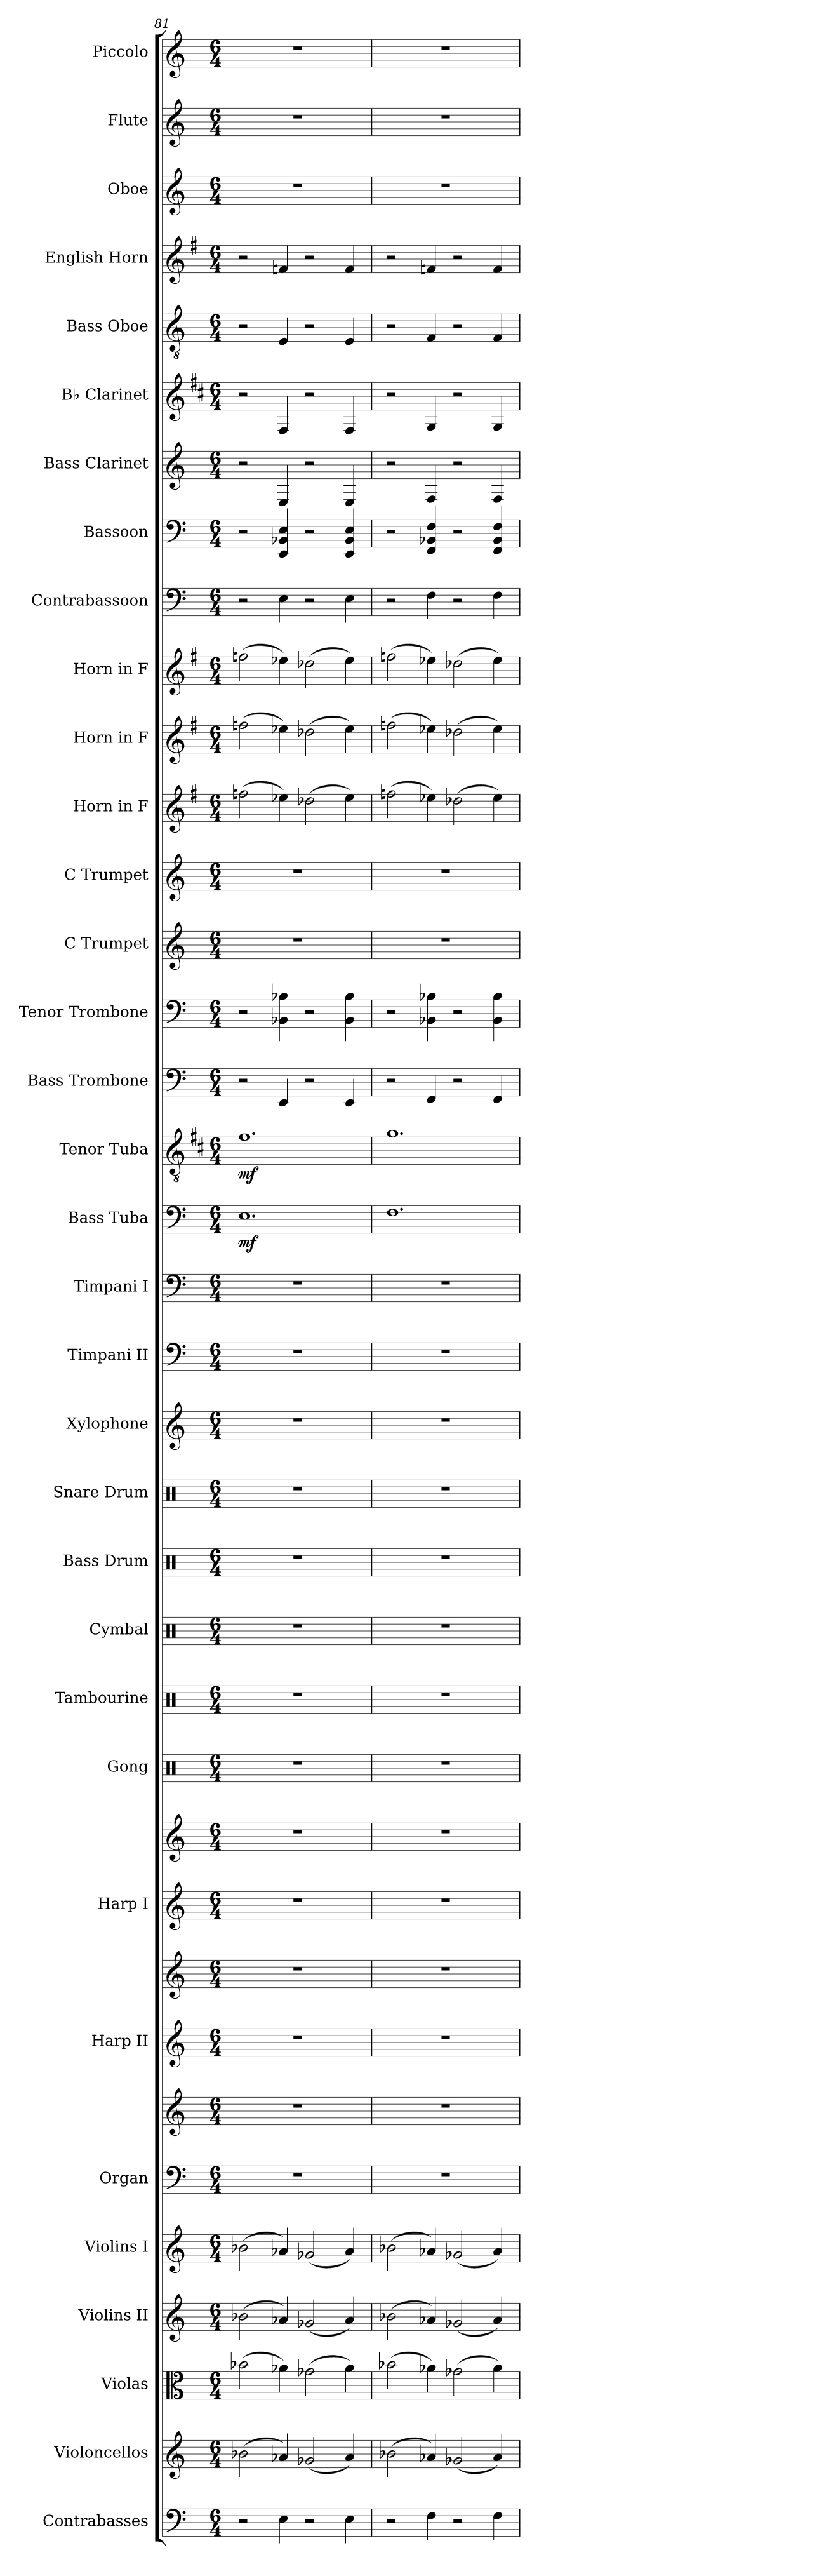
**kern	**kern	**kern	**kern	**kern	**kern	**kern	**kern	**kern	**kern	**kern	**kern	**kern	**kern	**kern	**kern	**kern	**kern	**kern	**kern	**dynam	**kern	**dynam	**kern	**kern	**kern	**kern	**kern	**kern	**kern	**kern	**kern	**kern	**kern	**kern	**kern	**kern	**kern	**kern
*part34	*part33	*part32	*part31	*part30	*part29	*part29	*part28	*part28	*part27	*part27	*part26	*part25	*part24	*part23	*part22	*part21	*part20	*part19	*part18	*part18	*part17	*part17	*part16	*part15	*part14	*part13	*part12	*part11	*part10	*part9	*part8	*part7	*part6	*part5	*part4	*part3	*part2	*part1
*staff37	*staff36	*staff35	*staff34	*staff33	*staff32	*staff31	*staff30	*staff29	*staff28	*staff27	*staff26	*staff25	*staff24	*staff23	*staff22	*staff21	*staff20	*staff19	*staff18	*staff18	*staff17	*staff17	*staff16	*staff15	*staff14	*staff13	*staff12	*staff11	*staff10	*staff9	*staff8	*staff7	*staff6	*staff5	*staff4	*staff3	*staff2	*staff1
*I"Contrabasses	*I"Violoncellos	*I"Violas	*I"Violins II	*I"Violins I	*I"Organ	*	*I"Harp II	*	*I"Harp I	*	*I"Gong	*I"Tambourine	*I"Cymbal	*I"Bass Drum	*I"Snare Drum	*I"Xylophone	*I"Timpani II	*I"Timpani I	*I"Bass Tuba	*	*I"Tenor Tuba	*	*I"Bass Trombone	*I"Tenor Trombone	*I"C Trumpet	*I"C Trumpet	*I"Horn in F	*I"Horn in F	*I"Horn in F	*I"Contrabassoon	*I"Bassoon	*I"Bass Clarinet	*I"B♭ Clarinet	*I"Bass Oboe	*I"English Horn	*I"Oboe	*I"Flute	*I"Piccolo
*I'Cbs.	*I'Vcs.	*I'Vlas.	*I'Vlns.	*I'Vlns.	*I'Org.	*	*I'Hrp.	*	*I'Hrp.	*	*	*I'Tamb.	*I'Cym.	*I'B. Dr.	*I'Sn. Dr.	*I'Xyl.	*I'Timp.	*I'Timp.	*I'Tba.	*	*	*	*I'B. Tbn.	*I'T. Tbn.	*I'C Tpt.	*I'C Tpt.	*	*	*	*I'Cbsn.	*I'Bsn.	*I'B. Cl.	*I'B♭ Cl.	*	*I'E. Hn.	*I'Ob.	*I'Fl.	*I'Picc.
*clefF4	*clefG2	*clefC3	*clefG2	*clefG2	*clefF4	*clefG2	*clefG2	*clefG2	*clefG2	*clefG2	*clefX	*clefX	*clefX	*clefX	*clefX	*clefG2	*clefF4	*clefF4	*clefF4	*	*clefGv2	*	*clefF4	*clefF4	*clefG2	*clefG2	*clefG2	*clefG2	*clefG2	*clefF4	*clefF4	*clefG2	*clefG2	*clefGv2	*clefG2	*clefG2	*clefG2	*clefG2
*ITrd7c12	*	*	*	*	*	*	*	*	*	*	*	*	*	*	*	*ITrd-7c-12	*	*	*	*	*ITrd1c2	*	*	*	*	*	*ITrd4c7	*ITrd4c7	*ITrd4c7	*ITrd7c12	*	*ITrd8c14	*ITrd1c2	*	*ITrd4c7	*	*	*ITrd-7c-12
*k[]	*k[]	*k[]	*k[]	*k[]	*k[]	*k[]	*k[]	*k[]	*k[]	*k[]	*k[]	*k[]	*k[]	*k[]	*k[]	*k[]	*k[]	*k[]	*k[]	*	*k[]	*	*k[]	*k[]	*k[]	*k[]	*k[]	*k[]	*k[]	*k[]	*k[]	*k[]	*k[]	*k[]	*k[]	*k[]	*k[]	*k[]
*M6/4	*M6/4	*M6/4	*M6/4	*M6/4	*M6/4	*M6/4	*M6/4	*M6/4	*M6/4	*M6/4	*M6/4	*M6/4	*M6/4	*M6/4	*M6/4	*M6/4	*M6/4	*M6/4	*M6/4	*	*M6/4	*	*M6/4	*M6/4	*M6/4	*M6/4	*M6/4	*M6/4	*M6/4	*M6/4	*M6/4	*M6/4	*M6/4	*M6/4	*M6/4	*M6/4	*M6/4	*M6/4
=81	=81	=81	=81	=81	=81	=81	=81	=81	=81	=81	=81	=81	=81	=81	=81	=81	=81	=81	=81	=81	=81	=81	=81	=81	=81	=81	=81	=81	=81	=81	=81	=81	=81	=81	=81	=81	=81	=81
!	!	!	!	!	!	!	!	!	!	!	!	!	!	!	!	!	!	!	!	!LO:DY:b	!	!LO:DY:b	!	!	!	!	!	!	!	!	!	!	!	!	!	!	!	!
2r	(2b-X\	(2b-X\	(2b-X\	(2b-X\	1.r	1.r	1.r	1.r	1.r	1.r	1.r	1.r	1.r	1.r	1.r	1.r	1.r	1.r	1.E	mf	1.e	mf	2r	2r	1.r	1.r	(2b-X\	(2b-X\	(2b-X\	2r	2r	2r	2r	2r	2r	1.r	1.r	1.r
4EE\	4a-X/)	4a-X\)	4a-X/)	4a-X/)	.	.	.	.	.	.	.	.	.	.	.	.	.	.	.	.	.	.	4EE/	4BB-X\ 4B-X\	.	.	4a-X\)	4a-X\)	4a-X\)	4EE\	4EE/ 4BB-X/ 4E/	4EE/	4E/	4E/	4B-X/	.	.	.
2r	(2g-X/	(2g-X\	(2g-X/	(2g-X/	.	.	.	.	.	.	.	.	.	.	.	.	.	.	.	.	.	.	2r	2r	.	.	(2g-X\	(2g-X\	(2g-X\	2r	2r	2r	2r	2r	2r	.	.	.
4EE\	4a-/)	4a-\)	4a-/)	4a-/)	.	.	.	.	.	.	.	.	.	.	.	.	.	.	.	.	.	.	4EE/	4BB-\ 4B-\	.	.	4a-\)	4a-\)	4a-\)	4EE\	4EE/ 4BB-/ 4E/	4EE/	4E/	4E/	4B-/	.	.	.
=82	=82	=82	=82	=82	=82	=82	=82	=82	=82	=82	=82	=82	=82	=82	=82	=82	=82	=82	=82	=82	=82	=82	=82	=82	=82	=82	=82	=82	=82	=82	=82	=82	=82	=82	=82	=82	=82	=82
2r	(2b-X\	(2b-X\	(2b-X\	(2b-X\	1.r	1.r	1.r	1.r	1.r	1.r	1.r	1.r	1.r	1.r	1.r	1.r	1.r	1.r	1.F	.	1.f	.	2r	2r	1.r	1.r	(2b-X\	(2b-X\	(2b-X\	2r	2r	2r	2r	2r	2r	1.r	1.r	1.r
4FF\	4a-X/)	4a-X\)	4a-X/)	4a-X/)	.	.	.	.	.	.	.	.	.	.	.	.	.	.	.	.	.	.	4FF/	4BB-X\ 4B-X\	.	.	4a-X\)	4a-X\)	4a-X\)	4FF\	4FF/ 4BB-X/ 4F/	4FF/	4F/	4F/	4B-X/	.	.	.
2r	(2g-X/	(2g-X\	(2g-X/	(2g-X/	.	.	.	.	.	.	.	.	.	.	.	.	.	.	.	.	.	.	2r	2r	.	.	(2g-X\	(2g-X\	(2g-X\	2r	2r	2r	2r	2r	2r	.	.	.
4FF\	4a-/)	4a-\)	4a-/)	4a-/)	.	.	.	.	.	.	.	.	.	.	.	.	.	.	.	.	.	.	4FF/	4BB-\ 4B-\	.	.	4a-\)	4a-\)	4a-\)	4FF\	4FF/ 4BB-/ 4F/	4FF/	4F/	4F/	4B-/	.	.	.
=	=	=	=	=	=	=	=	=	=	=	=	=	=	=	=	=	=	=	=	=	=	=	=	=	=	=	=	=	=	=	=	=	=	=	=	=	=	=
*-	*-	*-	*-	*-	*-	*-	*-	*-	*-	*-	*-	*-	*-	*-	*-	*-	*-	*-	*-	*-	*-	*-	*-	*-	*-	*-	*-	*-	*-	*-	*-	*-	*-	*-	*-	*-	*-	*-
